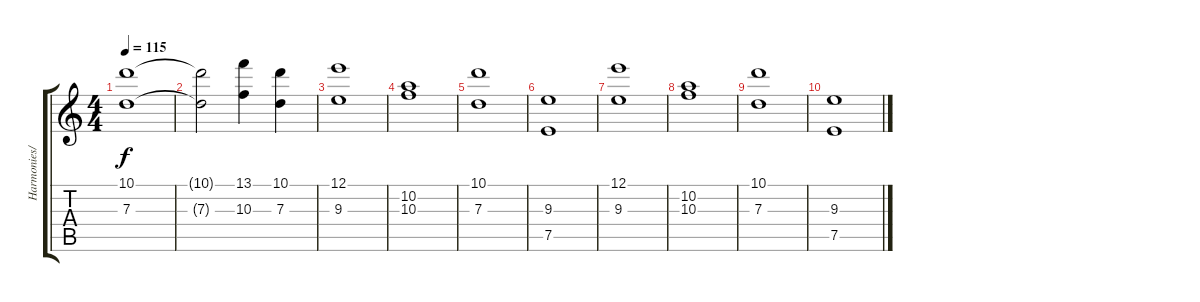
\track ("Harmonies/Fills" "Harmonies/") {instrument distortionguitar}
\staff {score tabs}
\tuning (E4 B3 G3 D3 A2 E2) {hide}
\ts (4 4)
\tempo 115
\clef g2
\ks c
(10.1 7.3).1{dy f} |
(10.1{t} 7.3{t}).2 (13.1 10.3).4 (10.1 7.3).4 |
(12.1 9.3).1{volume 12} |
(10.2 10.3).1 |
(10.1 7.3).1{volume 8} |
(9.3 7.5).1 |
(12.1 9.3).1{volume 4} |
(10.2 10.3).1 |
(10.1 7.3).1{volume 0} |
(9.3 7.5).1
